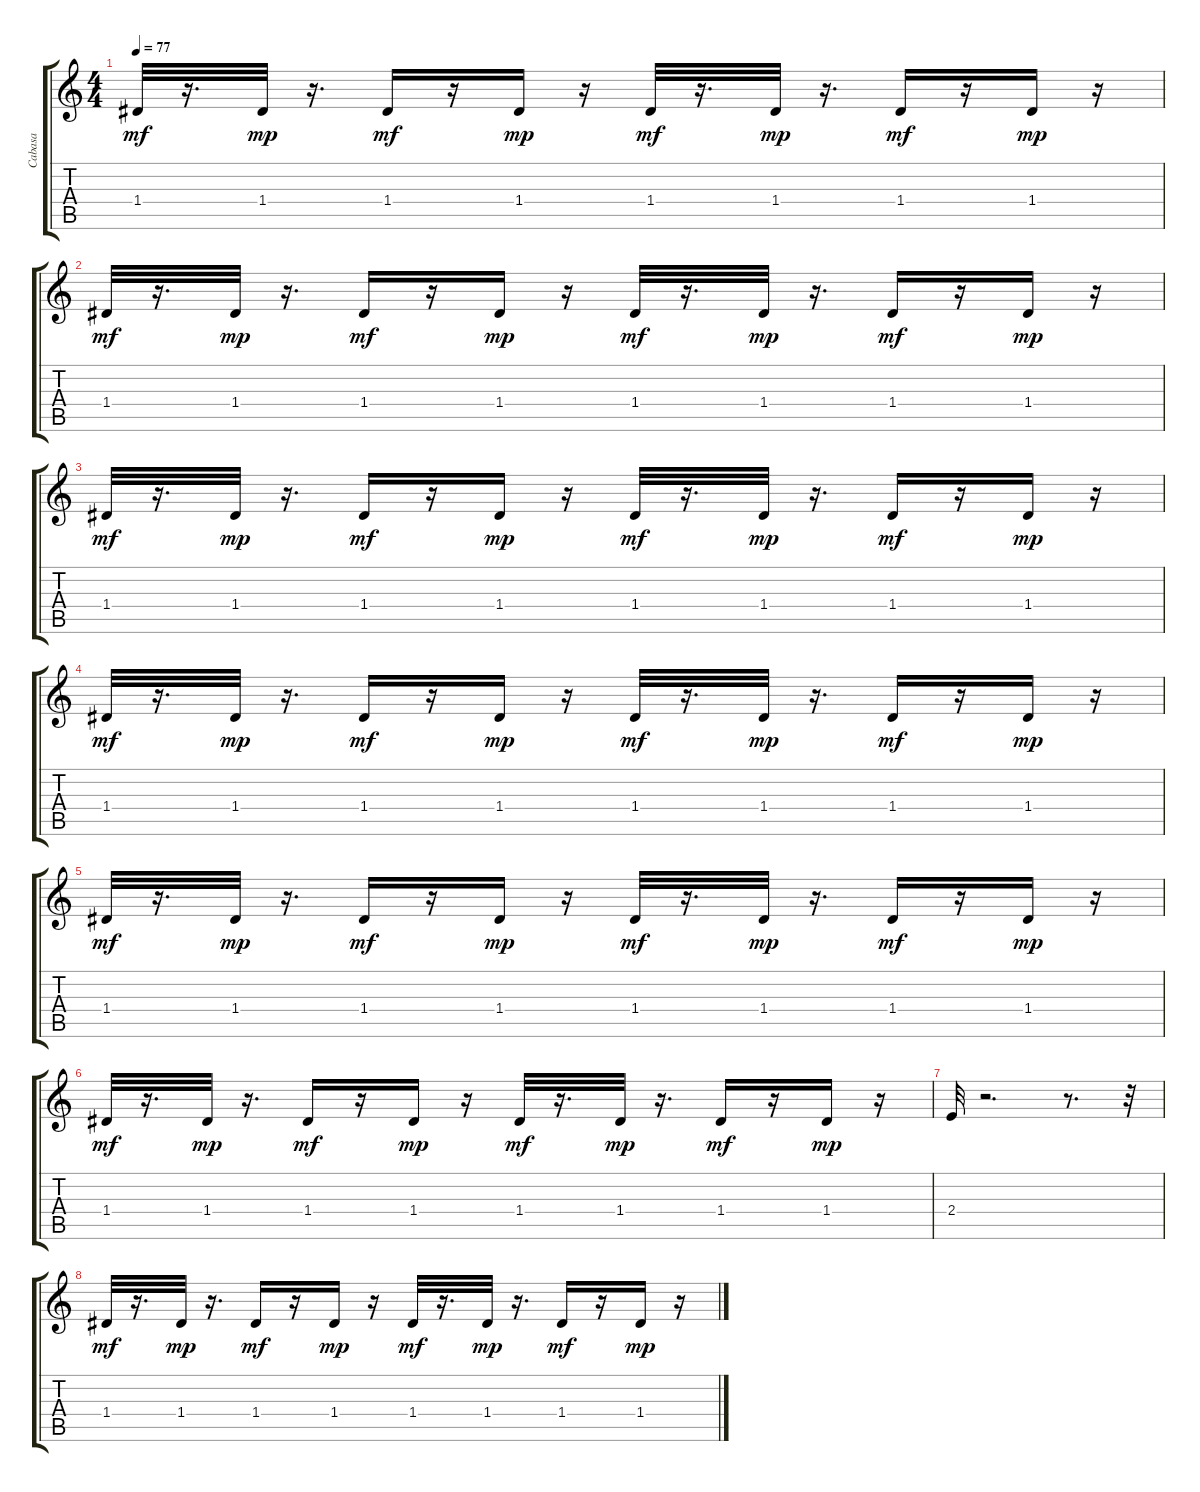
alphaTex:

\track ("Cabasa" "Cabasa") {instrument acousticguitarsteel}
\staff {score tabs}
\tuning (E4 B3 G3 D3 A2 E2) {hide}
\ts (4 4)
\tempo 77
\clef g2
\ks c
1.4.32{dy mf} r.16{d} 1.4.32{dy mp} r.16{d} 1.4.16{dy mf} r.16 1.4.16{dy mp} r.16 1.4.32{dy mf} r.16{d} 1.4.32{dy mp} r.16{d} 1.4.16{dy mf} r.16 1.4.16{dy mp} r.16 |
1.4.32{dy mf} r.16{d} 1.4.32{dy mp} r.16{d} 1.4.16{dy mf} r.16 1.4.16{dy mp} r.16 1.4.32{dy mf} r.16{d} 1.4.32{dy mp} r.16{d} 1.4.16{dy mf} r.16 1.4.16{dy mp} r.16 |
1.4.32{dy mf} r.16{d} 1.4.32{dy mp} r.16{d} 1.4.16{dy mf} r.16 1.4.16{dy mp} r.16 1.4.32{dy mf} r.16{d} 1.4.32{dy mp} r.16{d} 1.4.16{dy mf} r.16 1.4.16{dy mp} r.16 |
1.4.32{dy mf} r.16{d} 1.4.32{dy mp} r.16{d} 1.4.16{dy mf} r.16 1.4.16{dy mp} r.16 1.4.32{dy mf} r.16{d} 1.4.32{dy mp} r.16{d} 1.4.16{dy mf} r.16 1.4.16{dy mp} r.16 |
1.4.32{dy mf} r.16{d} 1.4.32{dy mp} r.16{d} 1.4.16{dy mf} r.16 1.4.16{dy mp} r.16 1.4.32{dy mf} r.16{d} 1.4.32{dy mp} r.16{d} 1.4.16{dy mf} r.16 1.4.16{dy mp} r.16 |
1.4.32{dy mf} r.16{d} 1.4.32{dy mp} r.16{d} 1.4.16{dy mf} r.16 1.4.16{dy mp} r.16 1.4.32{dy mf} r.16{d} 1.4.32{dy mp} r.16{d} 1.4.16{dy mf} r.16 1.4.16{dy mp} r.16 |
2.4.32 r.2{d} r.8{d} r.32 |
1.4.32{dy mf} r.16{d} 1.4.32{dy mp} r.16{d} 1.4.16{dy mf} r.16 1.4.16{dy mp} r.16 1.4.32{dy mf} r.16{d} 1.4.32{dy mp} r.16{d} 1.4.16{dy mf} r.16 1.4.16{dy mp} r.16
